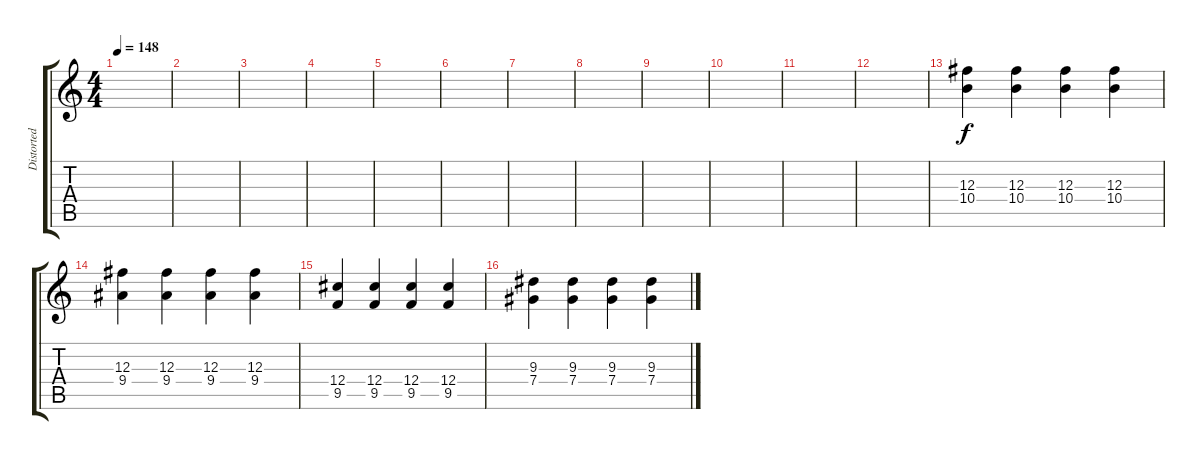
\track ("Distorted Guitar 2" "Distorted ") {instrument distortionguitar}
\staff {score tabs}
\tuning (Eb4 Bb3 Gb3 Db3 Ab2 Eb2) {hide}
\ts (4 4)
\tempo 148
\clef g2
\ks c
|
|
|
|
|
|
|
|
|
|
|
|
(12.3 10.4).4 (12.3 10.4).4 (12.3 10.4).4 (12.3 10.4).4 |
(12.3 9.4).4 (12.3 9.4).4 (12.3 9.4).4 (12.3 9.4).4 |
(12.4 9.5).4 (12.4 9.5).4 (12.4 9.5).4 (12.4 9.5).4 |
(9.3 7.4).4 (9.3 7.4).4 (9.3 7.4).4 (9.3 7.4).4
